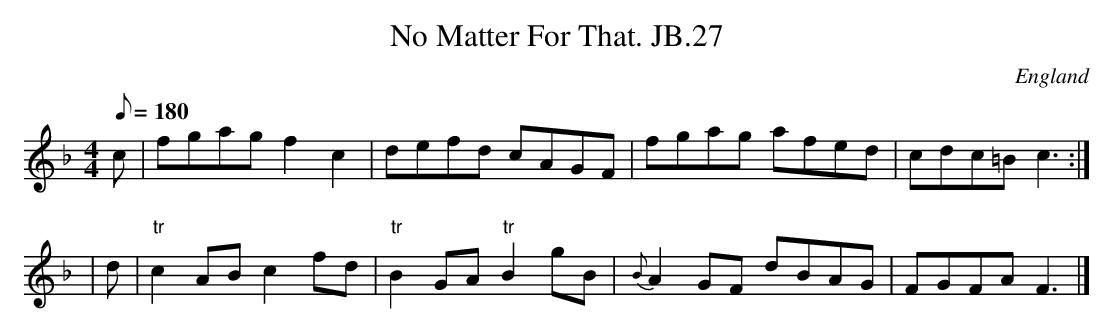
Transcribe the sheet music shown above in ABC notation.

X:1
T:No Matter For That. JB.27
M:4/4
L:1/8
Q:180
O:England
K:F
c|fgagf2c2|defd cAGF|fgag afed|cdc=Bc3:|
|d|"tr"c2ABc2fd|"tr"B2GA"tr"B2gB|{B}A2GF dBAG|FGFAF3|]
